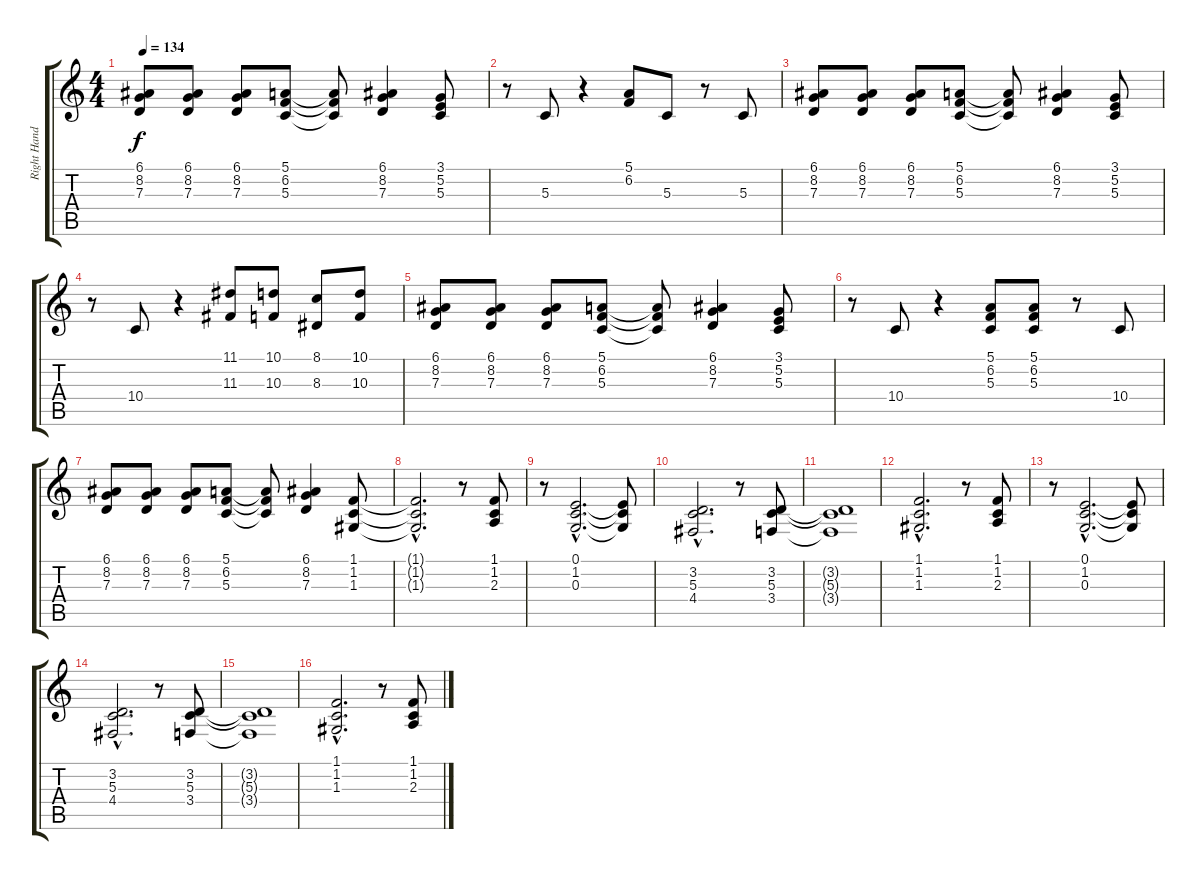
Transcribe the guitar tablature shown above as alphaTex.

\track ("Right Hand" "Right Hand") {instrument brightacousticpiano}
\staff {score tabs}
\tuning (E4 B3 G3 D3 A2 E2) {hide}
\ts (4 4)
\tempo 134
\clef g2
\ks c
(6.1 8.2 7.3).8{dy f} (6.1 8.2 7.3).8 (6.1 8.2 7.3).8 (5.1 6.2 5.3).8 (5.1{t} 6.2{t} 5.3{t}).8 (6.1 8.2 7.3).4 (3.1 5.2 5.3).8 |
r.8 5.3.8 r.4 (5.1 6.2).8 5.3.8 r.8 5.3.8 |
(6.1 8.2 7.3).8 (6.1 8.2 7.3).8 (6.1 8.2 7.3).8 (5.1 6.2 5.3).8 (5.1{t} 6.2{t} 5.3{t}).8 (6.1 8.2 7.3).4 (3.1 5.2 5.3).8 |
r.8 10.4.8 r.4 (11.1 11.3).8 (10.1 10.3).8 (8.1 8.3).8 (10.1 10.3).8 |
(6.1 8.2 7.3).8 (6.1 8.2 7.3).8 (6.1 8.2 7.3).8 (5.1 6.2 5.3).8 (5.1{t} 6.2{t} 5.3{t}).8 (6.1 8.2 7.3).4 (3.1 5.2 5.3).8 |
r.8 10.4.8 r.4 (5.1 6.2 5.3).8 (5.1 6.2 5.3).8 r.8 10.4.8 |
(6.1 8.2 7.3).8 (6.1 8.2 7.3).8 (6.1 8.2 7.3).8 (5.1 6.2 5.3).8 (5.1{t} 6.2{t} 5.3{t}).8 (6.1 8.2 7.3).4 (1.1 1.2 1.3).8 |
(1.1{hac t} 1.2{hac t} 1.3{hac t}).2{d} r.8 (1.1 1.2 2.3).8 |
r.8 (0.1{hac} 1.2{hac} 0.3{hac}).2{d} (0.1{t} 1.2{t} 0.3{t}).8 |
(3.2{hac} 5.3{hac} 4.4{hac}).2{d} r.8 (3.2 5.3 3.4).8 |
(3.2{t} 5.3{t} 3.4{t}).1 |
(1.1{hac} 1.2{hac} 1.3{hac}).2{d} r.8 (1.1 1.2 2.3).8 |
r.8 (0.1{hac} 1.2{hac} 0.3{hac}).2{d} (0.1{t} 1.2{t} 0.3{t}).8 |
(3.2{hac} 5.3{hac} 4.4{hac}).2{d} r.8 (3.2 5.3 3.4).8 |
(3.2{t} 5.3{t} 3.4{t}).1 |
(1.1{hac} 1.2{hac} 1.3{hac}).2{d} r.8 (1.1 1.2 2.3).8
